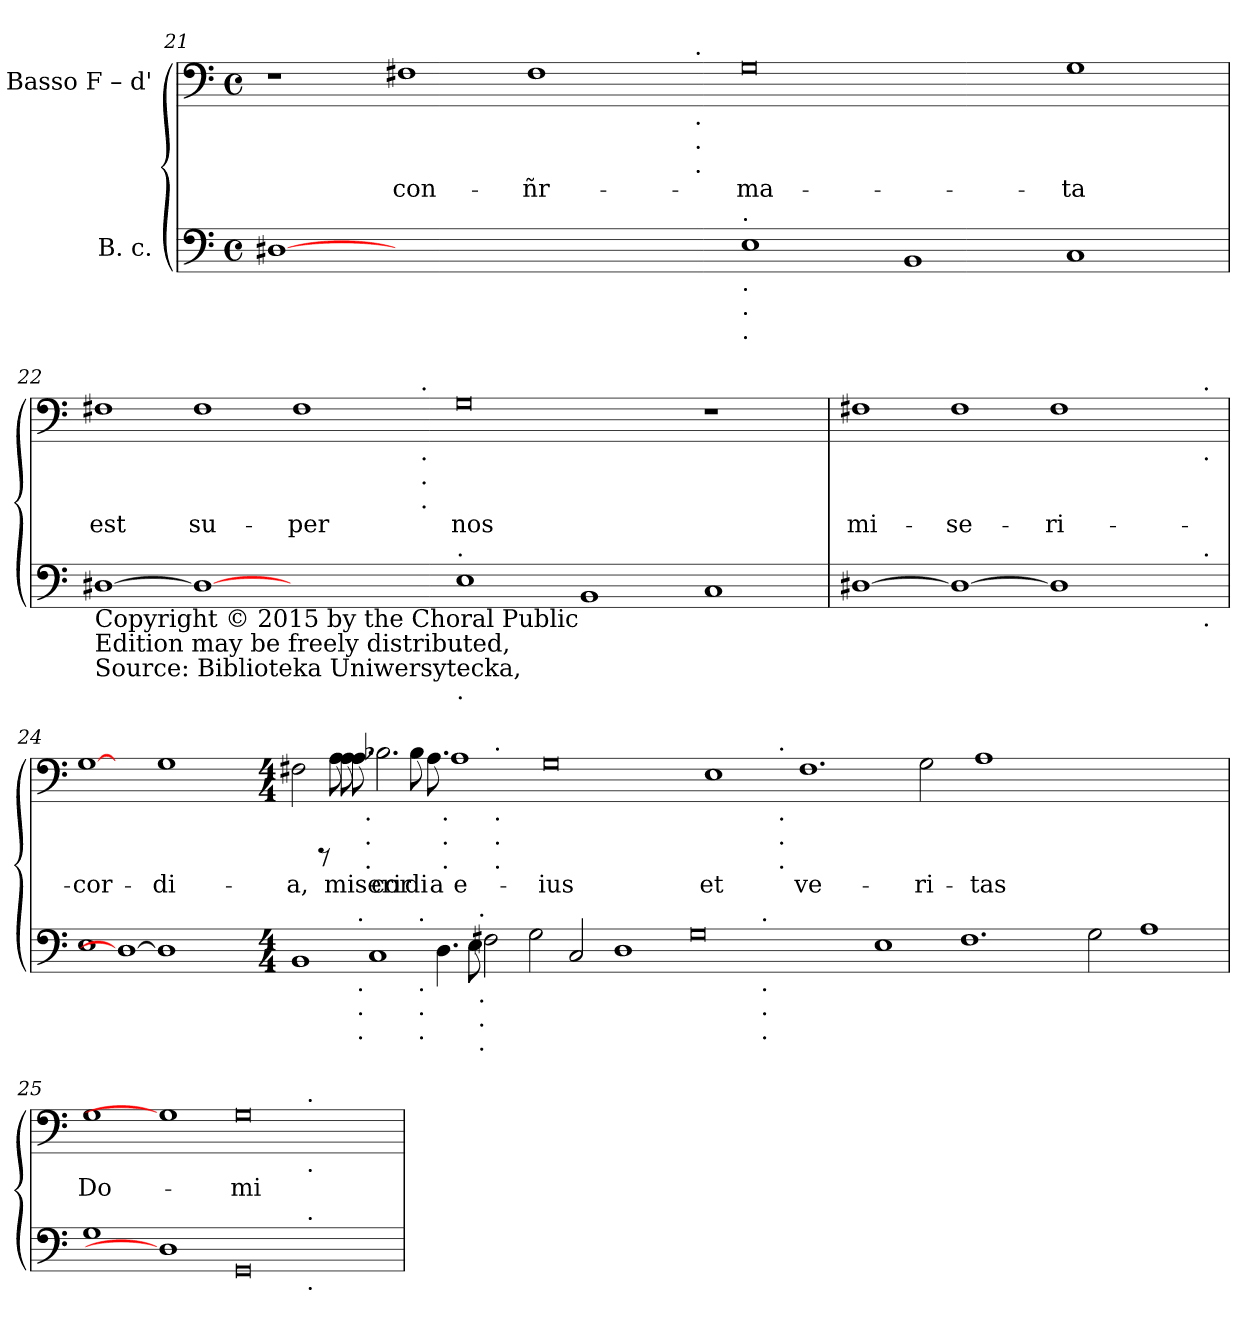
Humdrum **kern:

**kern	**kern	**text
*part2	*part1	*part1
*staff2	*staff1	*staff1
*I"B. c.	*I"Basso  F – d'	*
*clefF4	*clefF4	*
*k[]	*k[]	*
*C:	*C:	*
*M4/4	*M4/4	*
*met(c)	*met(c)	*
=21	=21	=21
*	*^	*
[1D#	1r	1ryy	.
!	!	!	!LO:LY:b:cj
0ryy	1F#X	1ryy	con-
!	!	!	!LO:LY:b:cj
.	1F#	2ryy	-ñr-
.	.	4ryy	.
.	.	16ryy	.
!	!	!LO:TX:a:t=.	!
!	!	!LO:TX:b:t=.	!
!	!	!LO:TX:b:t=.	!
!	!	!LO:TX:b:t=.	!
.	.	1ryy	.
!LO:TX:a:t=.	!	!	!
!LO:TX:b:t=.	!	!	!
!LO:TX:b:t=.	!	!	!
!LO:TX:b:t=.	!	!	!
!	!	!	!LO:LY:b:cj
1E	0G	.	-ma-
.	.	1ryy	.
1BB	.	.	.
.	.	1ryy	.
!	!	!	!LO:LY:b:cj
1C	1G	.	-ta
.	.	8.ryy	.
=22	=22	=22	=22
!LO:TX:b:t=Copyright © 2015 by the Choral Public	!	!	!
!LO:TX:b:t=Edition may be freely distributed,	!	!	!
!LO:TX:b:t=Source&colon; Biblioteka Uniwersytecka,	!	!	!
!	!	!	!LO:LY:b:cj
[1D#	1F#X	1ryy	est
!	!	!	!LO:LY:b:cj
1D#_	1F#	1ryy	su-
!	!	!	!LO:LY:b:cj
1ryy	1F#	2ryy	-per
.	.	4ryy	.
.	.	16ryy	.
!	!	!LO:TX:a:t=.	!
!	!	!LO:TX:b:t=.	!
!	!	!LO:TX:b:t=.	!
!	!	!LO:TX:b:t=.	!
.	.	1ryy	.
!LO:TX:a:t=.	!	!	!
!LO:TX:b:t=.	!	!	!
!LO:TX:b:t=.	!	!	!
!LO:TX:b:t=.	!	!	!
!	!	!	!LO:LY:b:cj
1E	0G	.	nos
.	.	1ryy	.
1BB	.	.	.
.	.	1ryy	.
1C	1r	.	.
.	.	8.ryy	.
=23	=23	=23	=23
!LO:TX:b:t=Domain Library (http&colon;//www.cpdl.org)	!	!	!
!LO:TX:b:t=duplicated, performed, or recorded.	!	!	!
!LO:TX:b:t=Wrocław, 50645 Muz.	!	!	!
!	!	!	!LO:LY:b:cj
*^	*	*	*
[1D#	1ryy	1F#X	1ryy	mi-
!	!	!	!	!LO:LY:b:cj
1D#_	1ryy	1F#	1ryy	-se-
!	!	!	!	!LO:LY:b:cj
1D#]	2ryy	1F#	2ryy	-ri-
.	4ryy	.	4ryy	.
.	8ryy	.	8ryy	.
.	32.ryy	.	32.ryy	.
!	!	!	!LO:TX:a:t=.	!
!	!	!	!LO:TX:b:t=.	!
!	!LO:TX:a:t=.	!	!	!
!	!LO:TX:b:t=.	!	!	!
.	16ryy	.	16ryy	.
.	64ryy	.	64ryy	.
!!LO:PB:g=z
=24	=24	=24	=24	=24
!	!	!	!	!LO:LY:b:cj
*^	*^	*^	*^	*
*	*	*^	*	*	*	*^	*	*
1E	1ryy	1ryy	1ryy	1ryy	[1G	1ryy	1ryy	1ryy	1ryy	-cor-
1D#_	1ryy	1ryy	1ryy	1ryy	1ryy	1ryy	1ryy	1ryy	1ryy	.
!	!	!	!	!	!	!	!	!	!	!LO:LY:b:cj
1D#]	1ryy	1ryy	1ryy	1ryy	1G	1ryy	1ryy	1ryy	1ryy	-di-
*M4/4	*	*	*	*	*M4/4	*	*	*	*	*
*met(c)	*	*	*	*	*met(c)	*	*	*	*	*
!	!	!	!	!	!	!	!	!	!	!LO:LY:b:cj
1BB	2ryy	1...ryy	1ryy	1ryy	2F#X\	2ryy	1ryy	1ryy	1ryy	-a,
.	4ryy	.	.	.	8rCCC	4...ryy	.	.	.	.
!	!	!	!	!	!	!	!	!	!	!LO:LY:b:cj
.	.	.	.	.	8A\	.	.	.	.	miseri-
!	!	!	!	!	!	!	!	!	!	!LO:LY:b:cj
.	8ryy	.	.	.	8A\	.	.	.	.	--
!	!	!	!	!	!	!	!	!	!	!LO:LY:b:cj
.	32ryy	.	.	.	8.A\	.	.	.	.	--
!	!LO:TX:a:t=.	!	!	!	!	!	!	!	!	!
!	!LO:TX:b:t=.	!	!	!	!	!	!	!	!	!
!	!LO:TX:b:t=.	!	!	!	!	!	!	!	!	!
!	!LO:TX:b:t=.	!	!	!	!	!	!	!	!	!
.	1ryy	.	.	.	.	.	.	.	.	.
!	!	!	!	!	!	!LO:TX:b:t=.	!	!	!	!
!	!	!	!	!	!	!LO:TX:b:t=.	!	!	!	!
!	!	!	!	!	!	!LO:TX:b:t=.	!	!	!	!
.	.	.	.	.	.	1ryy	.	.	.	.
1C	.	.	1ryy	1ryy	.	.	1ryy	1ryy	1ryy	.
!	!	!	!	!	!	!	!	!	!	!LO:LY:b:cj
.	.	.	.	.	2.B-X\	.	.	.	.	-cor-
!	!	!	!	!	!	!	!	!	!	!LO:LY:b:cj
.	.	.	.	.	8B-\	.	.	.	.	-di-
!	!	!LO:TX:a:t=.	!	!	!	!	!	!	!	!
!	!	!LO:TX:b:t=.	!	!	!	!	!	!	!	!
!	!	!LO:TX:b:t=.	!	!	!	!	!	!	!	!
!	!	!LO:TX:b:t=.	!	!	!	!	!	!	!	!
.	.	1ryy	.	.	.	.	.	.	.	.
.	1ryy	.	.	.	.	.	.	.	.	.
!	!	!	!	!	!	!	!	!	!	!LO:LY:b:cj
.	.	.	.	.	8.A\	.	.	.	.	-a
.	.	.	.	.	.	1ryy	.	.	.	.
4.D\	.	.	4...ryy	1ryy	.	.	32ryy	2ryy	1ryy	.
!	!	!	!	!	!	!	!LO:TX:b:t=.	!	!	!
!	!	!	!	!	!	!	!LO:TX:b:t=.	!	!	!
!	!	!	!	!	!	!	!LO:TX:b:t=.	!	!	!
.	.	.	.	.	.	.	1ryy	.	.	.
!	!	!	!	!	!	!	!	!	!	!LO:LY:b:cj
.	.	.	.	.	1A	.	.	.	.	e-
8E\	.	.	.	.	.	.	.	.	.	.
!	!	!	!LO:TX:a:t=.	!	!	!	!	!	!	!
!	!	!	!LO:TX:b:t=.	!	!	!	!	!	!	!
!	!	!	!LO:TX:b:t=.	!	!	!	!	!	!	!
!	!	!	!LO:TX:b:t=.	!	!	!	!	!	!	!
.	.	.	1ryy	.	.	.	.	.	.	.
2F#X\	.	.	.	.	.	.	.	16.ryy	.	.
!	!	!	!	!	!	!	!	!LO:TX:a:t=.	!	!
!	!	!	!	!	!	!	!	!LO:TX:b:t=.	!	!
!	!	!	!	!	!	!	!	!LO:TX:b:t=.	!	!
!	!	!	!	!	!	!	!	!LO:TX:b:t=.	!	!
.	.	.	.	.	.	.	.	1ryy	.	.
.	.	1ryy	.	.	.	.	.	.	.	.
.	1ryy	.	.	.	.	.	.	.	.	.
.	.	.	.	.	.	1ryy	.	.	.	.
2G\	.	.	.	1ryy	.	.	.	.	1ryy	.
.	.	.	.	.	.	.	1ryy	.	.	.
!	!	!	!	!	!	!	!	!	!	!LO:LY:b:cj
.	.	.	.	.	0G	.	.	.	.	-ius
.	.	.	1ryy	.	.	.	.	.	.	.
2C/	.	.	.	.	.	.	.	.	.	.
.	.	.	.	.	.	.	.	1ryy	.	.
.	.	1ryy	.	.	.	.	.	.	.	.
.	1ryy	.	.	.	.	.	.	.	.	.
.	.	.	.	.	.	1ryy	.	.	.	.
1D	.	.	.	1ryy	.	.	.	.	1ryy	.
.	.	.	.	.	.	.	1ryy	.	.	.
.	.	.	1ryy	.	.	.	.	.	.	.
.	.	.	.	.	.	.	.	1ryy	.	.
.	.	1ryy	.	.	.	.	.	.	.	.
.	1ryy	.	.	.	.	.	.	.	.	.
.	.	.	.	.	.	1ryy	.	.	.	.
0G	.	.	.	2ryy	.	.	.	.	2...ryy	.
.	.	.	.	.	.	.	1ryy	.	.	.
!	!	!	!	!	!	!	!	!	!	!LO:LY:b:cj
.	.	.	.	.	1E	.	.	.	.	et
.	.	.	1ryy	.	.	.	.	.	.	.
.	.	.	.	4ryy	.	.	.	.	.	.
.	.	.	.	.	.	.	.	1ryy	.	.
.	.	.	.	16ryy	.	.	.	.	.	.
!	!	!	!	!LO:TX:a:t=.	!	!	!	!	!	!
!	!	!	!	!LO:TX:b:t=.	!	!	!	!	!	!
!	!	!	!	!LO:TX:b:t=.	!	!	!	!	!	!
!	!	!	!	!LO:TX:b:t=.	!	!	!	!	!	!
.	.	.	.	1ryy	.	.	.	.	.	.
.	.	1ryy	.	.	.	.	.	.	.	.
.	1ryy	.	.	.	.	.	.	.	.	.
!	!	!	!	!	!	!	!	!	!LO:TX:a:t=.	!
!	!	!	!	!	!	!	!	!	!LO:TX:b:t=.	!
!	!	!	!	!	!	!	!	!	!LO:TX:b:t=.	!
!	!	!	!	!	!	!	!	!	!LO:TX:b:t=.	!
.	.	.	.	.	.	.	.	.	1ryy	.
.	.	.	.	.	.	1ryy	.	.	.	.
.	.	.	.	.	.	.	1ryy	.	.	.
!	!	!	!	!	!	!	!	!	!	!LO:LY:b:cj
.	.	.	.	.	1.F#	.	.	.	.	ve-
.	.	.	1ryy	.	.	.	.	.	.	.
.	.	.	.	.	.	.	.	1ryy	.	.
.	.	.	.	1ryy	.	.	.	.	.	.
.	.	1ryy	.	.	.	.	.	.	.	.
.	1ryy	.	.	.	.	.	.	.	.	.
.	.	.	.	.	.	.	.	.	1ryy	.
.	.	.	.	.	.	1ryy	.	.	.	.
1E	.	.	.	.	.	.	.	.	.	.
.	.	.	.	.	.	.	1ryy	.	.	.
.	.	.	1ryy	.	.	.	.	.	.	.
.	.	.	.	.	.	.	.	1ryy	.	.
!	!	!	!	!	!	!	!	!	!	!LO:LY:b:cj
.	.	.	.	.	2G\	.	.	.	.	-ri-
.	.	.	.	1ryy	.	.	.	.	.	.
.	.	1ryy	.	.	.	.	.	.	.	.
.	1ryy	.	.	.	.	.	.	.	.	.
.	.	.	.	.	.	.	.	.	1ryy	.
.	.	.	.	.	.	1ryy	.	.	.	.
1.F#	.	.	.	.	.	.	.	.	.	.
.	.	.	.	.	.	.	1ryy	.	.	.
!	!	!	!	!	!	!	!	!	!	!LO:LY:b:cj
.	.	.	.	.	1A	.	.	.	.	-tas
.	.	.	1ryy	.	.	.	.	.	.	.
.	.	.	.	.	.	.	.	1ryy	.	.
.	.	.	.	1ryy	.	.	.	.	.	.
.	.	1ryy	.	.	.	.	.	.	.	.
.	1ryy	.	.	.	.	.	.	.	.	.
.	.	.	.	.	.	.	.	.	1ryy	.
.	.	.	.	.	.	1ryy	.	.	.	.
.	.	.	.	.	.	.	1ryy	.	.	.
.	.	.	.	.	1...ryy	.	.	.	.	.
.	.	.	1ryy	.	.	.	.	.	.	.
2G\	.	.	.	.	.	.	.	.	.	.
.	.	.	.	.	.	.	.	1ryy	.	.
.	.	.	.	1ryy	.	.	.	.	.	.
.	.	1ryy	.	.	.	.	.	.	.	.
.	1ryy	.	.	.	.	.	.	.	.	.
.	.	.	.	.	.	.	.	.	1ryy	.
.	.	.	.	.	.	1ryy	.	.	.	.
1A	.	.	.	.	.	.	.	.	.	.
.	.	.	.	.	.	.	2ryy	.	.	.
.	.	.	2ryy	.	.	.	.	.	.	.
.	.	.	.	.	.	.	4...ryy	.	.	.
.	.	.	.	.	.	.	.	4ryy	.	.
.	.	.	.	8.ryy	.	.	.	.	.	.
.	.	.	.	.	.	.	.	8ryy	.	.
.	.	8ryy	.	.	.	.	.	.	.	.
.	16.ryy	.	.	.	.	.	.	.	.	.
.	.	.	.	.	.	.	.	.	16ryy	.
.	.	.	32ryy	.	.	32ryy	.	32ryy	.	.
=25	=25	=25	=25	=25	=25	=25	=25	=25	=25	=25
!	!	!	!	!	!	!	!	!	!	!LO:LY:b:cj
*	*v	*v	*v	*v	*	*	*	*	*	*
*	*	*	*v	*v	*v	*v	*
1G	1ryy	1G	1ryy	Do-
1D#]	1...ryy	1G]	1...ryy	.
!	!	!	!	!LO:LY:b:cj
0GG	.	0G	.	-mi-
!	!	!	!LO:TX:a:t=.	!
!	!	!	!LO:TX:b:t=.	!
!	!LO:TX:a:t=.	!	!	!
!	!LO:TX:b:t=.	!	!	!
.	1ryy	.	1ryy	.
.	8ryy	.	8ryy	.
*v	*v	*	*	*
*	*v	*v	*
=	=	=
*-	*-	*-
